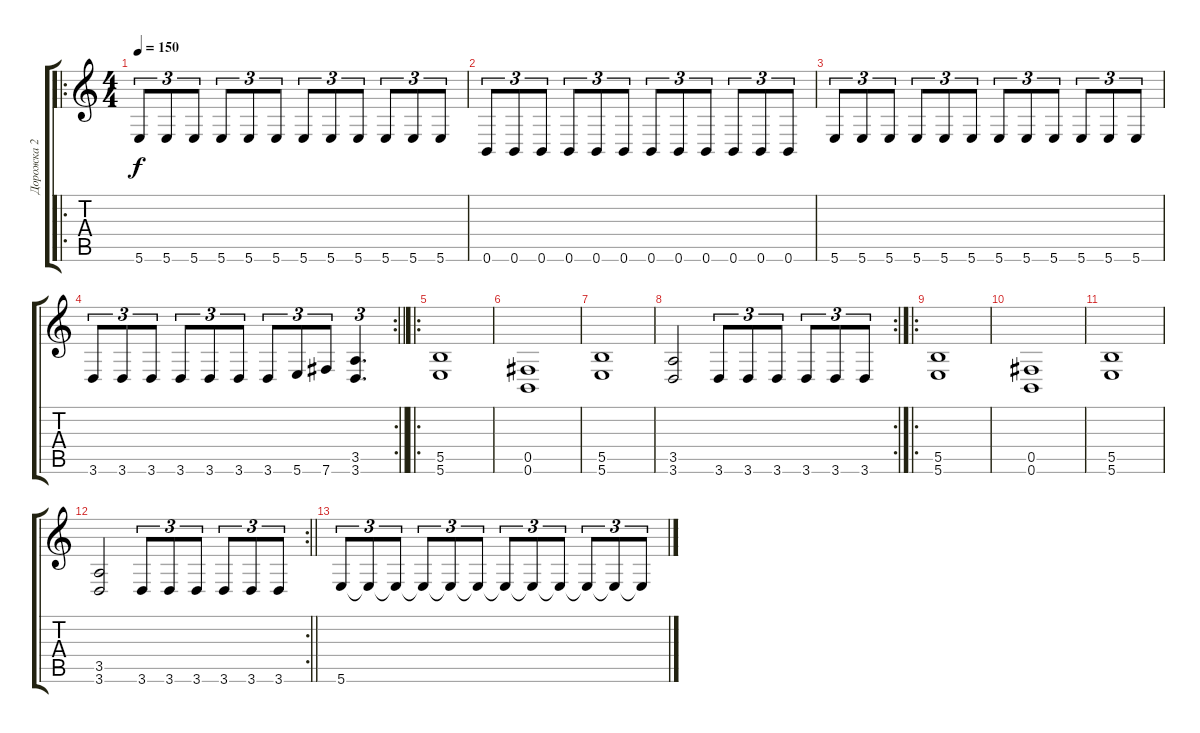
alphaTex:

\track ("Дорожка 2" "Дорожка 2") {instrument distortionguitar}
\staff {score tabs}
\tuning (Db4 Ab3 E3 B2 Gb2 B1) {hide}
\ro
\ts (4 4)
\tempo 150
\clef g2
\ks c
5.6.8{tu (3 2) dy f} 5.6.8{tu (3 2)} 5.6.8{tu (3 2)} 5.6.8{tu (3 2)} 5.6.8{tu (3 2)} 5.6.8{tu (3 2)} 5.6.8{tu (3 2)} 5.6.8{tu (3 2)} 5.6.8{tu (3 2)} 5.6.8{tu (3 2)} 5.6.8{tu (3 2)} 5.6.8{tu (3 2)} |
0.6.8{tu (3 2)} 0.6.8{tu (3 2)} 0.6.8{tu (3 2)} 0.6.8{tu (3 2)} 0.6.8{tu (3 2)} 0.6.8{tu (3 2)} 0.6.8{tu (3 2)} 0.6.8{tu (3 2)} 0.6.8{tu (3 2)} 0.6.8{tu (3 2)} 0.6.8{tu (3 2)} 0.6.8{tu (3 2)} |
5.6.8{tu (3 2)} 5.6.8{tu (3 2)} 5.6.8{tu (3 2)} 5.6.8{tu (3 2)} 5.6.8{tu (3 2)} 5.6.8{tu (3 2)} 5.6.8{tu (3 2)} 5.6.8{tu (3 2)} 5.6.8{tu (3 2)} 5.6.8{tu (3 2)} 5.6.8{tu (3 2)} 5.6.8{tu (3 2)} |
\rc 2
\barLineRight lightlight
3.6.8{tu (3 2)} 3.6.8{tu (3 2)} 3.6.8{tu (3 2)} 3.6.8{tu (3 2)} 3.6.8{tu (3 2)} 3.6.8{tu (3 2)} 3.6.8{tu (3 2)} 5.6.8{tu (3 2)} 7.6.8{tu (3 2)} (3.5 3.6).4{d tu (3 2)} |
\ro
\section ("" " ")
(5.5 5.6).1 |
(0.5 0.6).1 |
(5.5 5.6).1 |
\rc 2
(3.5 3.6).2 3.6.8{tu (3 2)} 3.6.8{tu (3 2)} 3.6.8{tu (3 2)} 3.6.8{tu (3 2)} 3.6.8{tu (3 2)} 3.6.8{tu (3 2)} |
\ro
(5.5 5.6).1 |
(0.5 0.6).1 |
(5.5 5.6).1 |
\rc 2
\barLineRight lightlight
(3.5 3.6).2 3.6.8{tu (3 2)} 3.6.8{tu (3 2)} 3.6.8{tu (3 2)} 3.6.8{tu (3 2)} 3.6.8{tu (3 2)} 3.6.8{tu (3 2)} |
\section ("" " ")
5.6.8{tu (3 2)} 5.6{t}.8{tu (3 2)} 5.6{t}.8{tu (3 2)} 5.6{t}.8{tu (3 2)} 5.6{t}.8{tu (3 2)} 5.6{t}.8{tu (3 2)} 5.6{t}.8{tu (3 2)} 5.6{t}.8{tu (3 2)} 5.6{t}.8{tu (3 2)} 5.6{t}.8{tu (3 2)} 5.6{t}.8{tu (3 2)} 5.6{t}.8{tu (3 2)}
